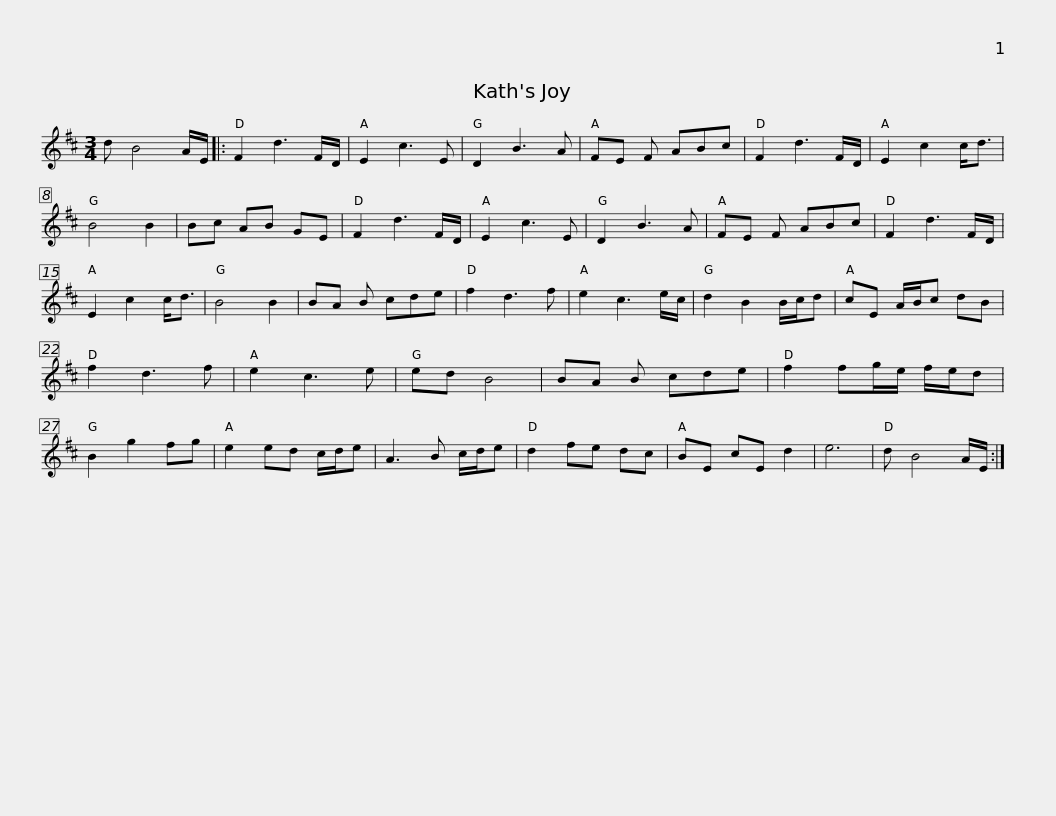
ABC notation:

X:1
L:1/8
M:3/4
I:linebreak $
K:D
V:1 treble
V:1
 d B4 A/E/ |: F2 d3 F/D/ | E2 c3 E | D2 B3 A | FE F ABc | %5
 F2 d3 F/D/ | E2 c2 c<d | B4 B2 | Bc AB GE |$ F2 d3 F/D/ | %10
 E2 c3 E | D2 B3 A | FE F ABc | F2 d3 F/D/ | E2 c2 c<d | %15
 B4 B2 | BA B cde | f2 d3 f |$ e2 c3 e/c/ | d2 B2 B/c/d | %20
 cE A/B/c dB | f2 d3 f | e2 c3 e | ed B4 | BA B cde | %25
 f2 fg/e/ f/e/d | B2 g2 fg |$ e2 ed c/d/e | A3 B c/d/e | d2 fe dc | %30
 BE cE d2 | e6 | d B4 A/E/ :| %33
